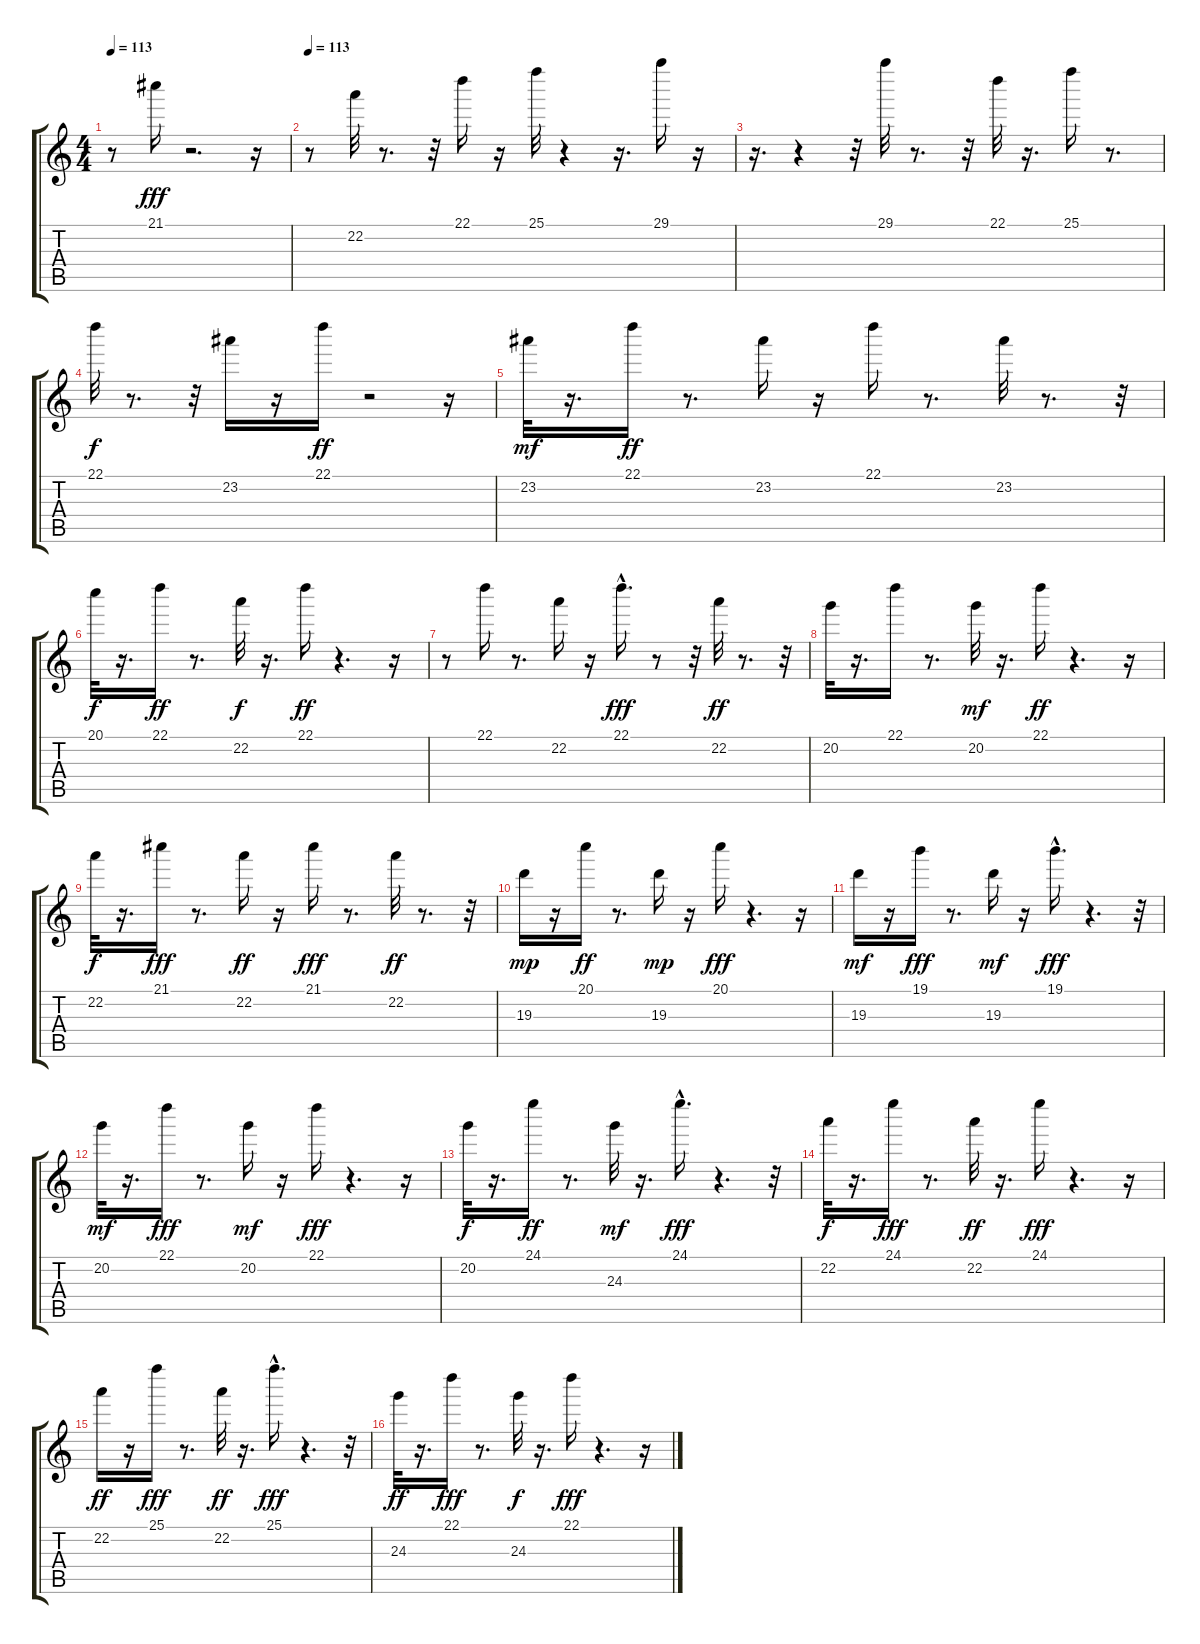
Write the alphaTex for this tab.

\track "" {instrument electricbassfinger}
\staff {score tabs}
\tuning (E4 B3 G3 D3 A2 E2) {hide}
\ts (4 4)
\tempo 113
\clef g2
\ks c
r.8{dy fff} 21.1.16 r.2{d} r.16 |
\tempo 113
r.8 22.2.32 r.8{d} r.32 22.1.16 r.16 25.1.32 r.4 r.16{d} 29.1.16 r.16 |
r.16{d} r.4 r.32 29.1.32 r.8{d} r.32 22.1.32 r.16{d} 25.1.16 r.8{d} |
22.1.32{dy f} r.8{d} r.32 23.2.16 r.16 22.1.16{dy ff} r.2 r.16 |
23.2.32{dy mf} r.16{d} 22.1.16{dy ff} r.8{d} 23.2.16 r.16 22.1.16 r.8{d} 23.2.32 r.8{d} r.32 |
20.1.32{dy f} r.16{d} 22.1.16{dy ff} r.8{d} 22.2.32{dy f} r.16{d} 22.1.16{dy ff} r.4{d} r.16 |
r.8 22.1.16 r.8{d} 22.2.16 r.16 22.1{hac}.16{d dy fff} r.8 r.32 22.2.32{dy ff} r.8{d} r.32 |
20.2.32 r.16{d} 22.1.16 r.8{d} 20.2.32{dy mf} r.16{d} 22.1.16{dy ff} r.4{d} r.16 |
22.2.32{dy f} r.16{d} 21.1.16{dy fff} r.8{d} 22.2.16{dy ff} r.16 21.1.16{dy fff} r.8{d} 22.2.32{dy ff} r.8{d} r.32 |
19.3.16{dy mp} r.16 20.1.16{dy ff} r.8{d} 19.3.16{dy mp} r.16 20.1.16{dy fff} r.4{d} r.16 |
19.3.16{dy mf} r.16 19.1.16{dy fff} r.8{d} 19.3.16{dy mf} r.16 19.1{hac}.16{d dy fff} r.4{d} r.32 |
20.2.32{dy mf} r.16{d} 22.1.16{dy fff} r.8{d} 20.2.16{dy mf} r.16 22.1.16{dy fff} r.4{d} r.16 |
20.2.32{dy f} r.16{d} 24.1.16{dy ff} r.8{d} 24.3.32{dy mf} r.16{d} 24.1{hac}.16{d dy fff} r.4{d} r.32 |
22.2.32{dy f} r.16{d} 24.1.16{dy fff} r.8{d} 22.2.32{dy ff} r.16{d} 24.1.16{dy fff} r.4{d} r.16 |
22.2.16{dy ff} r.16 25.1.16{dy fff} r.8{d} 22.2.32{dy ff} r.16{d} 25.1{hac}.16{d dy fff} r.4{d} r.32 |
24.3.32{dy ff} r.16{d} 22.1.16{dy fff} r.8{d} 24.3.32{dy f} r.16{d} 22.1.16{dy fff} r.4{d} r.16
